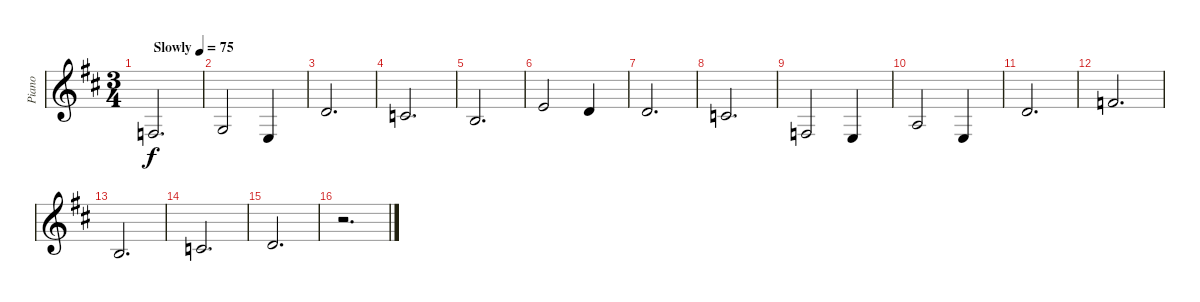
\track ("Piano" "Piano") {instrument brightacousticpiano}
\staff {score}
\tuning (E4 B3 G3 D3 A2 E2) {hide}
\ts (3 4)
\tempo (75 "Slowly")
\clef g2
\ks d
3.4.2{d dy f instrument brightacousticpiano} |
0.3.2 2.4.4 |
3.2.2{d} |
1.2.2{d} |
0.2.2{d} |
0.1.2 3.2.4 |
3.2.2{d} |
1.2.2{d} |
3.4.2 2.4.4 |
2.3.2 2.4.4 |
3.2.2{d} |
1.1.2{d} |
0.2.2{d} |
1.2.2{d} |
3.2.2{d} |
r.2{d}
